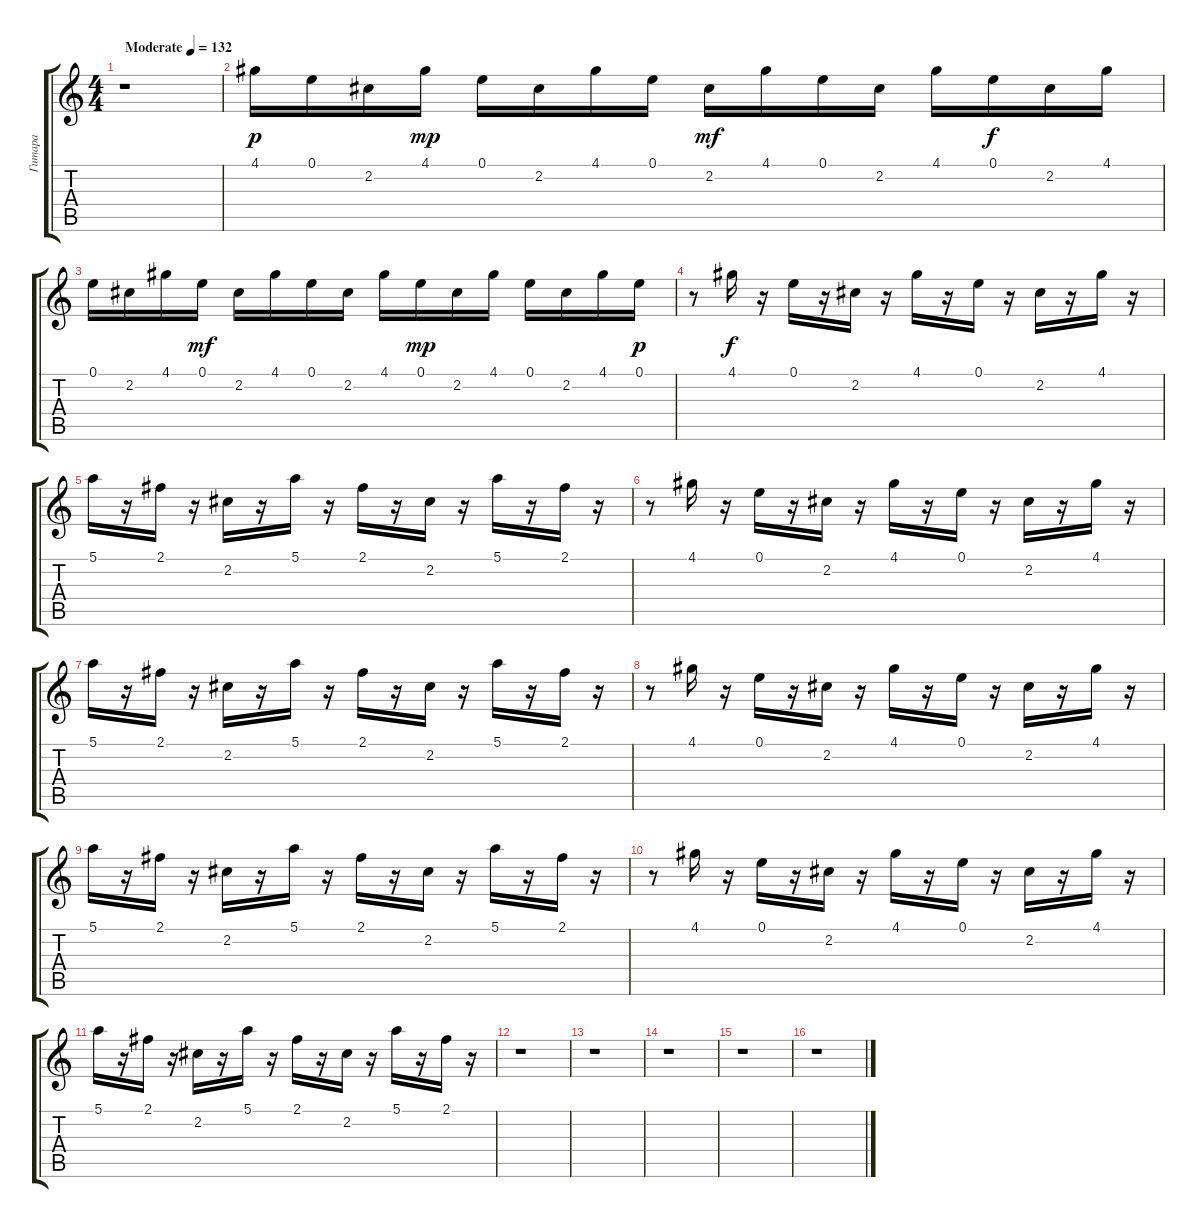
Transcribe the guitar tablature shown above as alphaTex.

\track ("Гитара" "Гитара") {instrument electricguitarjazz}
\staff {score tabs}
\tuning (E4 B3 G3 D3 A2 E2) {hide}
\ts (4 4)
\tempo (132 "Moderate")
\clef g2
\ks c
r.1{dy p instrument electricguitarjazz} |
4.1.16 0.1.16{balance 1} 2.2.16{balance 2} 4.1.16{dy mp balance 3} 0.1.16{balance 4} 2.2.16{balance 5} 4.1.16{balance 6} 0.1.16{balance 7} 2.2.16{dy mf balance 8} 4.1.16{balance 9} 0.1.16{balance 10} 2.2.16{balance 11} 4.1.16{balance 12} 0.1.16{dy f balance 13} 2.2.16{balance 14} 4.1.16{balance 15} |
0.1.16{balance 16} 2.2.16{balance 15} 4.1.16{balance 14} 0.1.16{dy mf balance 13} 2.2.16{balance 12} 4.1.16{balance 11} 0.1.16{balance 10} 2.2.16{balance 9} 4.1.16{balance 8} 0.1.16{dy mp balance 8} 2.2.16{balance 6} 4.1.16{balance 6} 0.1.16{balance 4} 2.2.16{balance 4} 4.1.16{balance 3} 0.1.16{dy p balance 2} |
r.8 4.1.16{dy f balance 8} r.16 0.1.16 r.16 2.2.16 r.16 4.1.16 r.16 0.1.16 r.16 2.2.16 r.16 4.1.16 r.16 |
5.1.16 r.16 2.1.16 r.16 2.2.16 r.16 5.1.16 r.16 2.1.16 r.16 2.2.16 r.16 5.1.16 r.16 2.1.16 r.16 |
r.8 4.1.16 r.16 0.1.16 r.16 2.2.16 r.16 4.1.16 r.16 0.1.16 r.16 2.2.16 r.16 4.1.16 r.16 |
5.1.16 r.16 2.1.16 r.16 2.2.16 r.16 5.1.16 r.16 2.1.16 r.16 2.2.16 r.16 5.1.16 r.16 2.1.16 r.16 |
r.8 4.1.16 r.16 0.1.16 r.16 2.2.16 r.16 4.1.16 r.16 0.1.16 r.16 2.2.16 r.16 4.1.16 r.16 |
5.1.16 r.16 2.1.16 r.16 2.2.16 r.16 5.1.16 r.16 2.1.16 r.16 2.2.16 r.16 5.1.16 r.16 2.1.16 r.16 |
r.8 4.1.16 r.16 0.1.16 r.16 2.2.16 r.16 4.1.16 r.16 0.1.16 r.16 2.2.16 r.16 4.1.16 r.16 |
5.1.16 r.16 2.1.16 r.16 2.2.16 r.16 5.1.16 r.16 2.1.16 r.16 2.2.16 r.16 5.1.16 r.16 2.1.16 r.16 |
r.1 |
r.1 |
r.1 |
r.1 |
r.1
